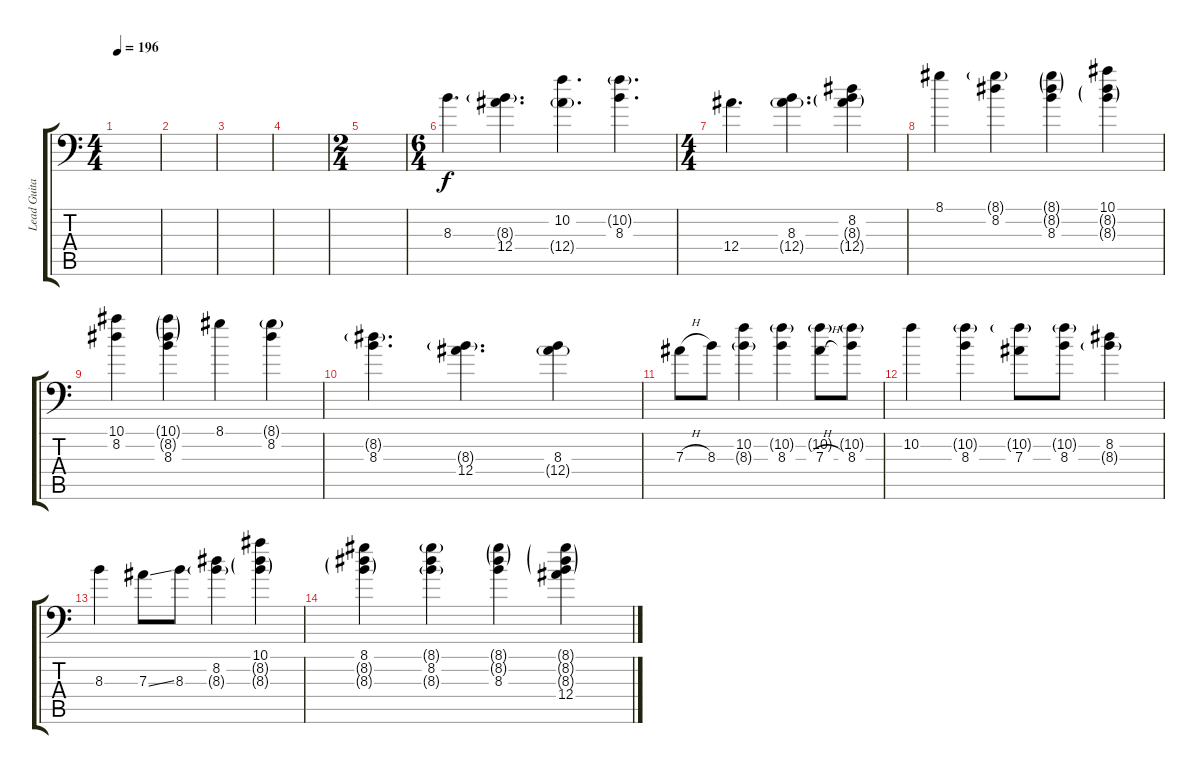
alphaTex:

\track ("Lead Guitar" "Lead Guita") {instrument distortionguitar}
\staff {score tabs}
\tuning (C4 G3 Eb3 Bb2 F2 Bb1) {hide}
\ts (4 4)
\tempo 196
\clef f4
\ks c
|
|
|
|
\ts (2 4)
|
\ts (6 4)
8.3.4{d} (8.3{g} 12.4).4{d} (10.2 12.4{g}).4{d} (10.2{g} 8.3).4{d} |
\ts (4 4)
12.4.4{d} (8.3 12.4{g}).4{d} (8.2 8.3{g} 12.4{g}).4 |
8.1.4 (8.1{g} 8.2).4 (8.1{g} 8.2{g} 8.3).4 (10.1 8.2{g} 8.3{g}).4 |
(10.1 8.2).4 (10.1{g} 8.2{g} 8.3).4 8.1.4 (8.1{g} 8.2).4 |
(8.2{g} 8.3).4{d} (8.3{g} 12.4).4{d} (8.3 12.4{g}).4 |
7.3{h}.8 8.3.8 (10.2 8.3{g}).4 (10.2{g} 8.3).4 (10.2{g} 7.3{h}).8 (10.2{g} 8.3).8 |
10.2.4 (10.2{g} 8.3).4 (10.2{g} 7.3).8 (10.2{g} 8.3).8 (8.2 8.3{g}).4 |
8.3.4 7.3{ss}.8 8.3.8 (8.2 8.3{g}).4 (10.1 8.2{g} 8.3{g}).4 |
(8.1 8.2{g} 8.3{g}).4 (8.1{g} 8.2 8.3{g}).4 (8.1{g} 8.2{g} 8.3).4 (8.1{g} 8.2{g} 8.3{g} 12.4).4
